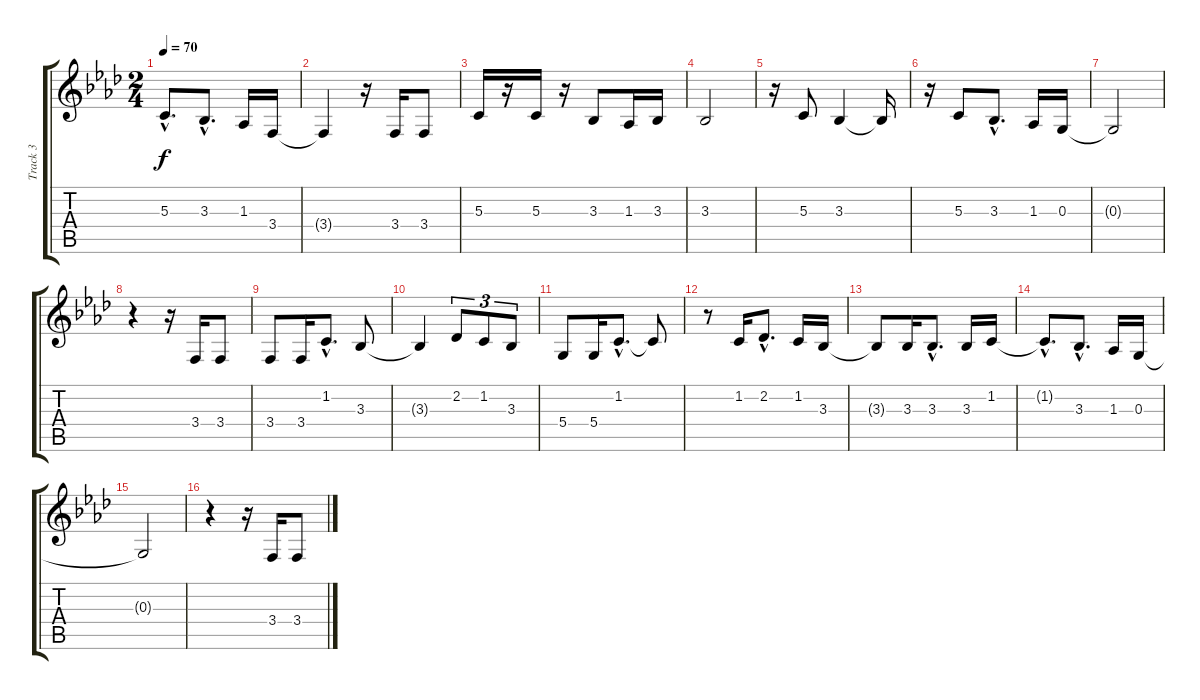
\track ("Track 3" "Track 3") {instrument panflute}
\staff {score tabs}
\tuning (E4 B3 G3 D3 A2 E2) {hide}
\ts (2 4)
\tempo 70
\clef g2
\ks fminor
5.3{hac}.8{d dy f} 3.3{hac}.8{d} 1.3.16 3.4.16 |
3.4{t}.4 r.16 3.4.16 3.4.8 |
5.3.16 r.16 5.3.16 r.16 3.3.8 1.3.16 3.3.16 |
3.3.2 |
r.16 5.3.8 3.3.4 3.3{t}.16 |
r.16 5.3.8 3.3{hac}.8{d} 1.3.16 0.3.16 |
0.3{t}.2 |
r.4 r.16 3.4.16 3.4.8 |
3.4.8 3.4.16 1.2{hac}.8{d} 3.3.8 |
3.3{t}.4 2.2.8{tu (3 2)} 1.2.8{tu (3 2)} 3.3.8{tu (3 2)} |
5.4.8 5.4.16 1.2{hac}.8{d} 1.2{t}.8 |
r.8 1.2.16 2.2{hac}.8{d} 1.2.16 3.3.16 |
3.3{t}.8 3.3.16 3.3{hac}.8{d} 3.3.16 1.2.16 |
1.2{hac t}.8{d} 3.3{hac}.8{d} 1.3.16 0.3.16 |
0.3{t}.2 |
r.4 r.16 3.4.16 3.4.8
